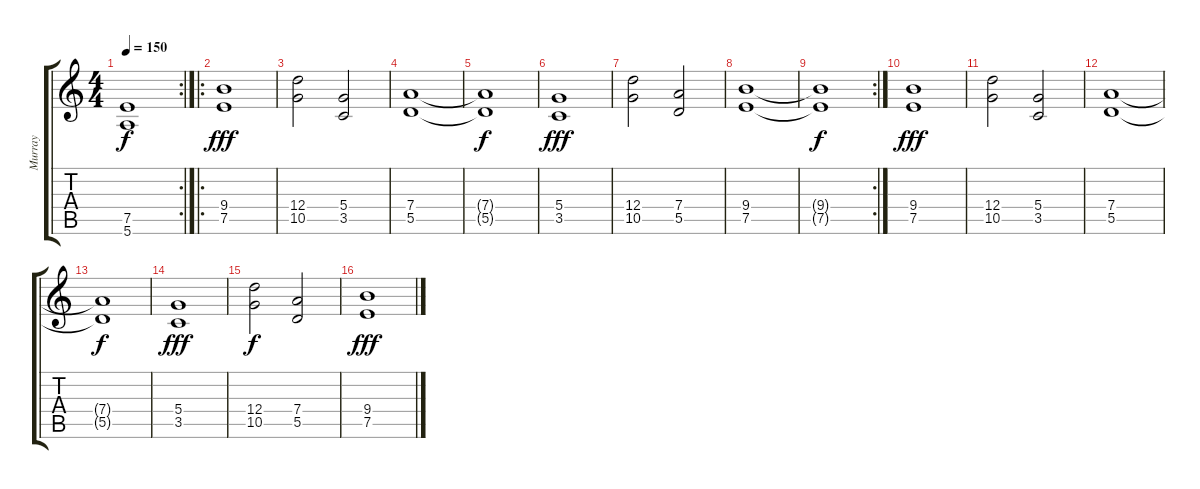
\track ("Murray" "Murray") {instrument distortionguitar}
\staff {score tabs}
\tuning (E4 B3 G3 D3 A2 E2) {hide}
\rc 2
\ts (4 4)
\tempo 150
\clef g2
\ks c
(7.5{t} 5.6{t}).1{dy f} |
\ro
(9.4 7.5).1{dy fff} |
(12.4 10.5).2 (5.4 3.5).2 |
(7.4 5.5).1 |
(7.4{t} 5.5{t}).1{dy f} |
(5.4 3.5).1{dy fff} |
(12.4 10.5).2 (7.4 5.5).2 |
(9.4 7.5).1 |
\rc 2
(9.4{t} 7.5{t}).1{dy f} |
(9.4 7.5).1{dy fff} |
(12.4 10.5).2 (5.4 3.5).2 |
(7.4 5.5).1 |
(7.4{t} 5.5{t}).1{dy f} |
(5.4 3.5).1{dy fff} |
(12.4 10.5).2{dy f} (7.4 5.5).2 |
(9.4 7.5).1{dy fff}
